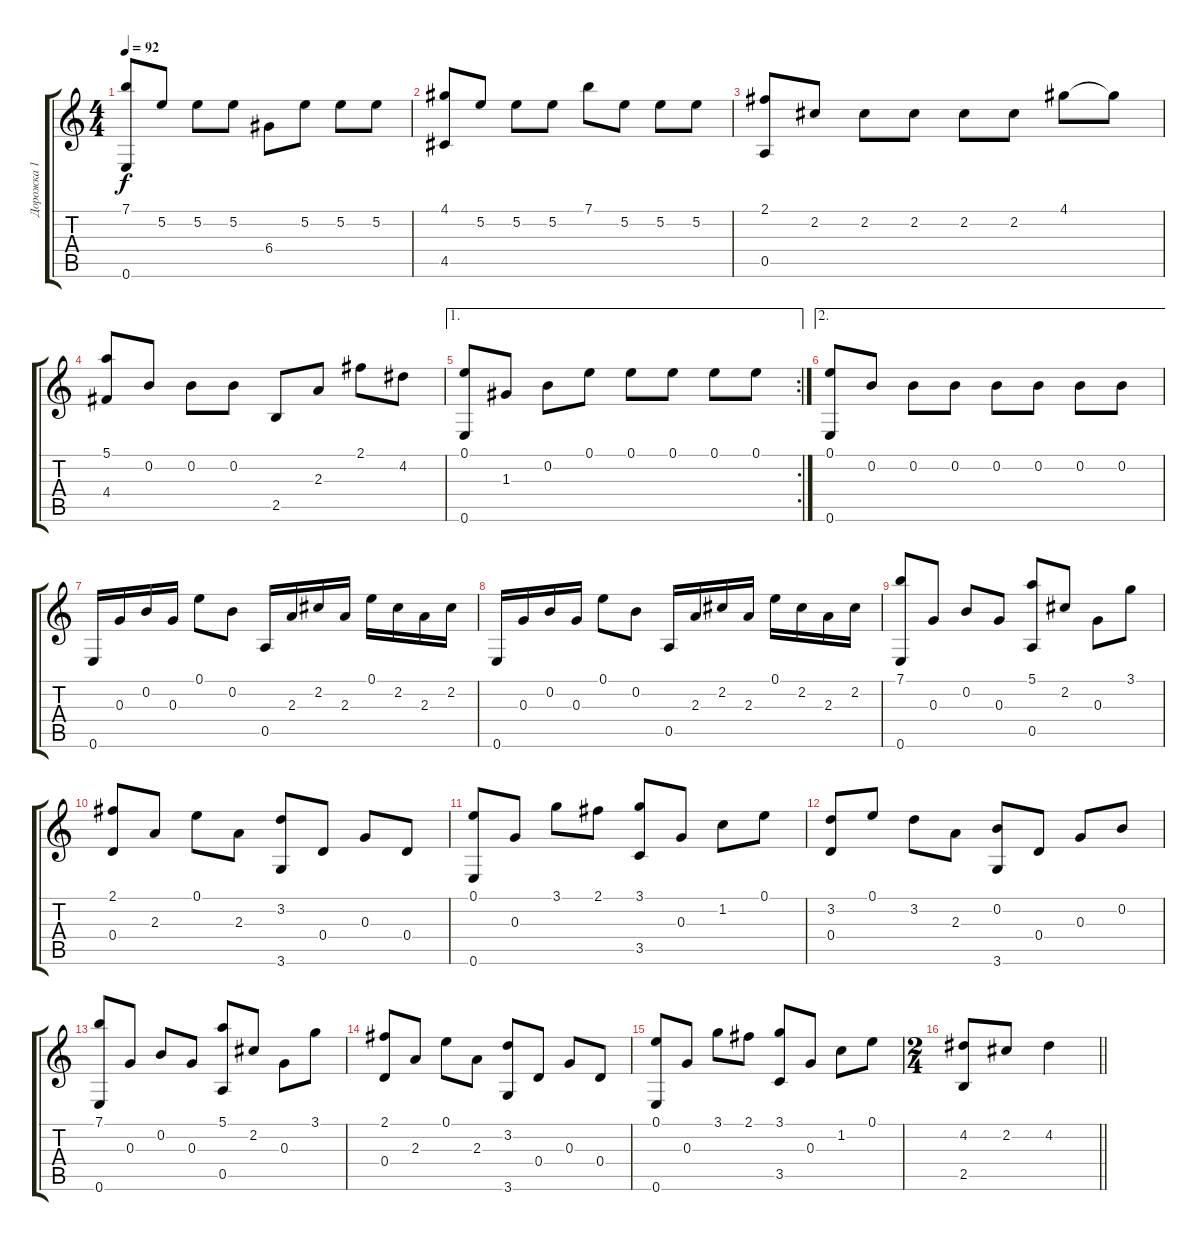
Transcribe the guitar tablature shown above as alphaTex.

\track ("Дорожка 1" "Дорожка 1") {instrument acousticguitarnylon}
\staff {score tabs}
\tuning (E4 B3 G3 D3 A2 E2) {hide}
\ts (4 4)
\tempo 92
\clef g2
\ks c
(7.1 0.6).8{dy f} 5.2.8 5.2.8 5.2.8 6.4.8 5.2.8 5.2.8 5.2.8 |
(4.1 4.5).8 5.2.8 5.2.8 5.2.8 7.1.8 5.2.8 5.2.8 5.2.8 |
(2.1 0.5).8 2.2.8 2.2.8 2.2.8 2.2.8 2.2.8 4.1.8 4.1{t}.8 |
(5.1 4.4).8{beam Up} 0.2.8{beam Up} 0.2.8 0.2.8 2.5.8 2.3.8 2.1.8 4.2.8 |
\ae 1
\rc 2
(0.1 0.6).8 1.3.8 0.2.8 0.1.8 0.1.8 0.1.8 0.1.8 0.1.8 |
\ae 2
(0.1 0.6).8 0.2.8 0.2.8 0.2.8 0.2.8 0.2.8 0.2.8 0.2.8 |
0.6.16 0.3.16 0.2.16 0.3.16 0.1.8 0.2.8 0.5.16 2.3.16 2.2.16 2.3.16 0.1.16 2.2.16 2.3.16 2.2.16 |
0.6.16 0.3.16 0.2.16 0.3.16 0.1.8 0.2.8 0.5.16 2.3.16 2.2.16 2.3.16 0.1.16 2.2.16 2.3.16 2.2.16 |
(7.1 0.6).8 0.3.8 0.2.8 0.3.8 (5.1 0.5).8 2.2.8 0.3.8 3.1.8 |
(2.1 0.4).8{beam Up} 2.3.8{beam Up} 0.1.8 2.3.8 (3.2 3.6).8 0.4.8 0.3.8 0.4.8 |
(0.1 0.6).8 0.3.8 3.1.8 2.1.8 (3.1 3.5).8{beam Up} 0.3.8{beam Up} 1.2.8 0.1.8 |
(3.2 0.4).8 0.1.8 3.2.8 2.3.8 (0.2 3.6).8 0.4.8 0.3.8 0.2.8 |
(7.1 0.6).8 0.3.8 0.2.8 0.3.8 (5.1 0.5).8 2.2.8 0.3.8 3.1.8 |
(2.1 0.4).8{beam Up} 2.3.8{beam Up} 0.1.8 2.3.8 (3.2 3.6).8 0.4.8 0.3.8 0.4.8 |
(0.1 0.6).8 0.3.8 3.1.8 2.1.8 (3.1 3.5).8{beam Up} 0.3.8{beam Up} 1.2.8 0.1.8 |
\ts (2 4)
\barLineRight lightlight
(4.2 2.5).8 2.2.8 4.2.4
